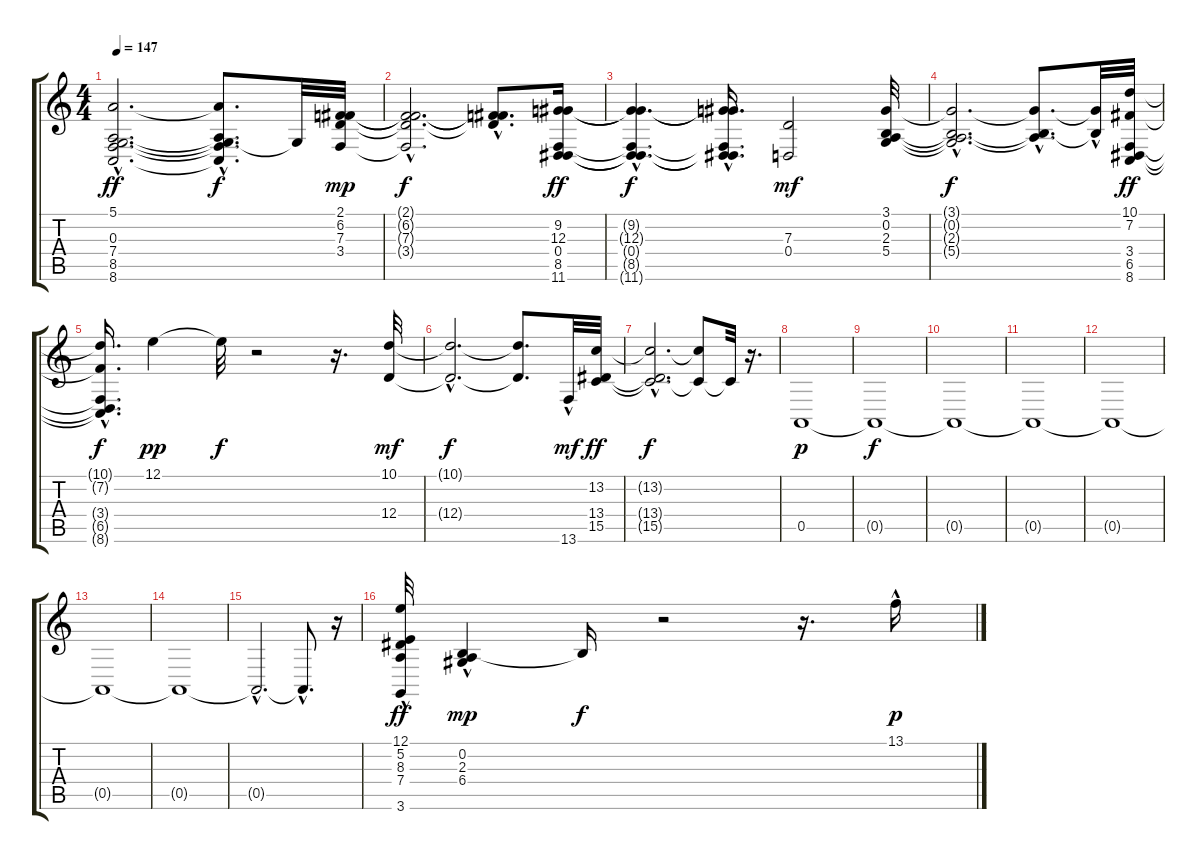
\track "" {instrument stringensemble2}
\staff {score tabs}
\tuning (E4 B3 G3 D3 A2 E2) {hide}
\ts (4 4)
\tempo 147
\clef g2
\ks c
(5.1{hac} 0.3{hac} 7.4{hac} 8.5{hac} 8.6{hac}).2{d dy ff} (5.1{hac t} 0.3{hac t} 7.4{hac t} 8.5{hac t} 8.6{hac t}).8{d dy f} 0.3{t}.32 (2.1 6.2 7.3 3.4).32{dy mp} |
(2.1{hac t} 6.2{hac t} 7.3{hac t} 3.4{t}).2{d dy f} (2.1{hac t} 6.2{hac t} 7.3{hac t}).8{d} (9.2 12.3 0.4 8.5 11.6).16{dy ff} |
(9.2{hac t} 12.3{hac t} 0.4{hac t} 8.5{hac t} 11.6{hac t}).4{d dy f} (9.2{t} 12.3{hac t} 0.4{t} 8.5{t} 11.6{t}).16{d} (7.3 0.4).2{dy mf} (3.1 0.2 2.3 5.4).32 |
(3.1{hac t} 0.2{hac t} 2.3{hac t} 5.4{hac t}).2{d dy f} (3.1{hac t} 0.2{hac t} 2.3{hac t}).8{d} (3.1{hac t} 0.2{hac t}).32 (10.1 7.2 3.4 6.5 8.6).32{dy ff} |
(10.1{t} 7.2{hac t} 3.4{t} 6.5{t} 8.6{hac t}).16{d dy f} 12.1.4{dy pp} 12.1{t}.32{dy f} r.2 r.16{d} (10.1 12.4).32{dy mf} |
(10.1{hac t} 12.4{hac t}).2{d dy f} (10.1{t} 12.4{t}).8{d} 13.6{hac}.32{dy mf} (13.2 13.4 15.5).32{dy ff} |
(13.2{hac t} 13.4{t} 15.5{hac t}).2{d dy f} (13.2{t} 15.5{t}).8 15.5{t}.32 r.16{d} |
0.5.1{dy p} |
0.5{t}.1{dy f} |
0.5{t}.1 |
0.5{t}.1 |
0.5{t}.1 |
0.5{t}.1 |
0.5{t}.1 |
0.5{hac t}.2{d} 0.5{hac t}.8{d} r.16 |
(12.1 5.2{hac} 8.3{hac} 7.4 3.6).32{dy ff} (0.2 2.3{hac} 6.4).4{dy mp} 0.2{t}.16{dy f} r.2 r.16{d} 13.1{hac}.16{dy p}
